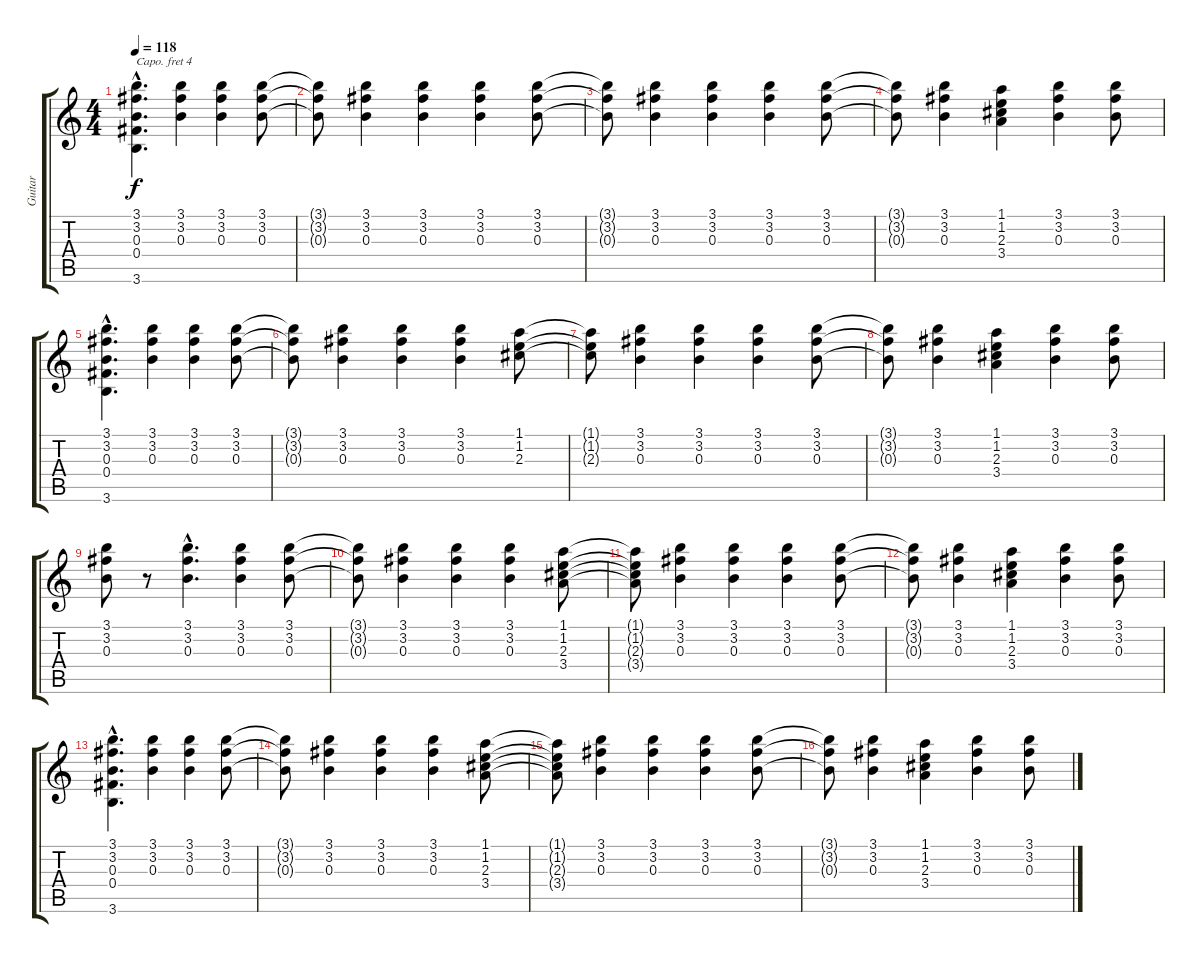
\track ("Guitar" "Guitar") {instrument acousticguitarnylon}
\staff {score tabs}
\capo 4
\tuning (E4 B3 G3 D3 A2 E2) {hide}
\ts (4 4)
\tempo 118
\clef g2
\ks c
(3.1{hac} 3.2{hac} 0.3{hac} 0.4{hac} 3.6{hac}).4{d dy f} (3.1 3.2 0.3).4 (3.1 3.2 0.3).4 (3.1 3.2 0.3).8 |
(3.1{t} 3.2{t} 0.3{t}).8 (3.1 3.2 0.3).4 (3.1 3.2 0.3).4 (3.1 3.2 0.3).4 (3.1 3.2 0.3).8 |
(3.1{t} 3.2{t} 0.3{t}).8 (3.1 3.2 0.3).4 (3.1 3.2 0.3).4 (3.1 3.2 0.3).4 (3.1 3.2 0.3).8 |
(3.1{t} 3.2{t} 0.3{t}).8 (3.1 3.2 0.3).4 (1.1 1.2 2.3 3.4).4 (3.1 3.2 0.3).4 (3.1 3.2 0.3).8 |
(3.1{hac} 3.2{hac} 0.3{hac} 0.4{hac} 3.6{hac}).4{d} (3.1 3.2 0.3).4 (3.1 3.2 0.3).4 (3.1 3.2 0.3).8 |
(3.1{t} 3.2{t} 0.3{t}).8 (3.1 3.2 0.3).4 (3.1 3.2 0.3).4 (3.1 3.2 0.3).4 (1.1 1.2 2.3).8 |
(1.1{t} 1.2{t} 2.3{t}).8 (3.1 3.2 0.3).4 (3.1 3.2 0.3).4 (3.1 3.2 0.3).4 (3.1 3.2 0.3).8 |
(3.1{t} 3.2{t} 0.3{t}).8 (3.1 3.2 0.3).4 (1.1 1.2 2.3 3.4).4 (3.1 3.2 0.3).4 (3.1 3.2 0.3).8 |
(3.1 3.2 0.3).8 r.8 (3.1{hac} 3.2{hac} 0.3{hac}).4{d} (3.1 3.2 0.3).4 (3.1 3.2 0.3).8 |
(3.1{t} 3.2{t} 0.3{t}).8 (3.1 3.2 0.3).4 (3.1 3.2 0.3).4 (3.1 3.2 0.3).4 (1.1 1.2 2.3 3.4).8 |
(1.1{t} 1.2{t} 2.3{t} 3.4{t}).8 (3.1 3.2 0.3).4 (3.1 3.2 0.3).4 (3.1 3.2 0.3).4 (3.1 3.2 0.3).8 |
(3.1{t} 3.2{t} 0.3{t}).8 (3.1 3.2 0.3).4 (1.1 1.2 2.3 3.4).4 (3.1 3.2 0.3).4 (3.1 3.2 0.3).8 |
(3.1{hac} 3.2{hac} 0.3{hac} 0.4{hac} 3.6{hac}).4{d} (3.1 3.2 0.3).4 (3.1 3.2 0.3).4 (3.1 3.2 0.3).8 |
(3.1{t} 3.2{t} 0.3{t}).8 (3.1 3.2 0.3).4 (3.1 3.2 0.3).4 (3.1 3.2 0.3).4 (1.1 1.2 2.3 3.4).8 |
(1.1{t} 1.2{t} 2.3{t} 3.4{t}).8 (3.1 3.2 0.3).4 (3.1 3.2 0.3).4 (3.1 3.2 0.3).4 (3.1 3.2 0.3).8 |
(3.1{t} 3.2{t} 0.3{t}).8 (3.1 3.2 0.3).4 (1.1 1.2 2.3 3.4).4 (3.1 3.2 0.3).4 (3.1 3.2 0.3).8
